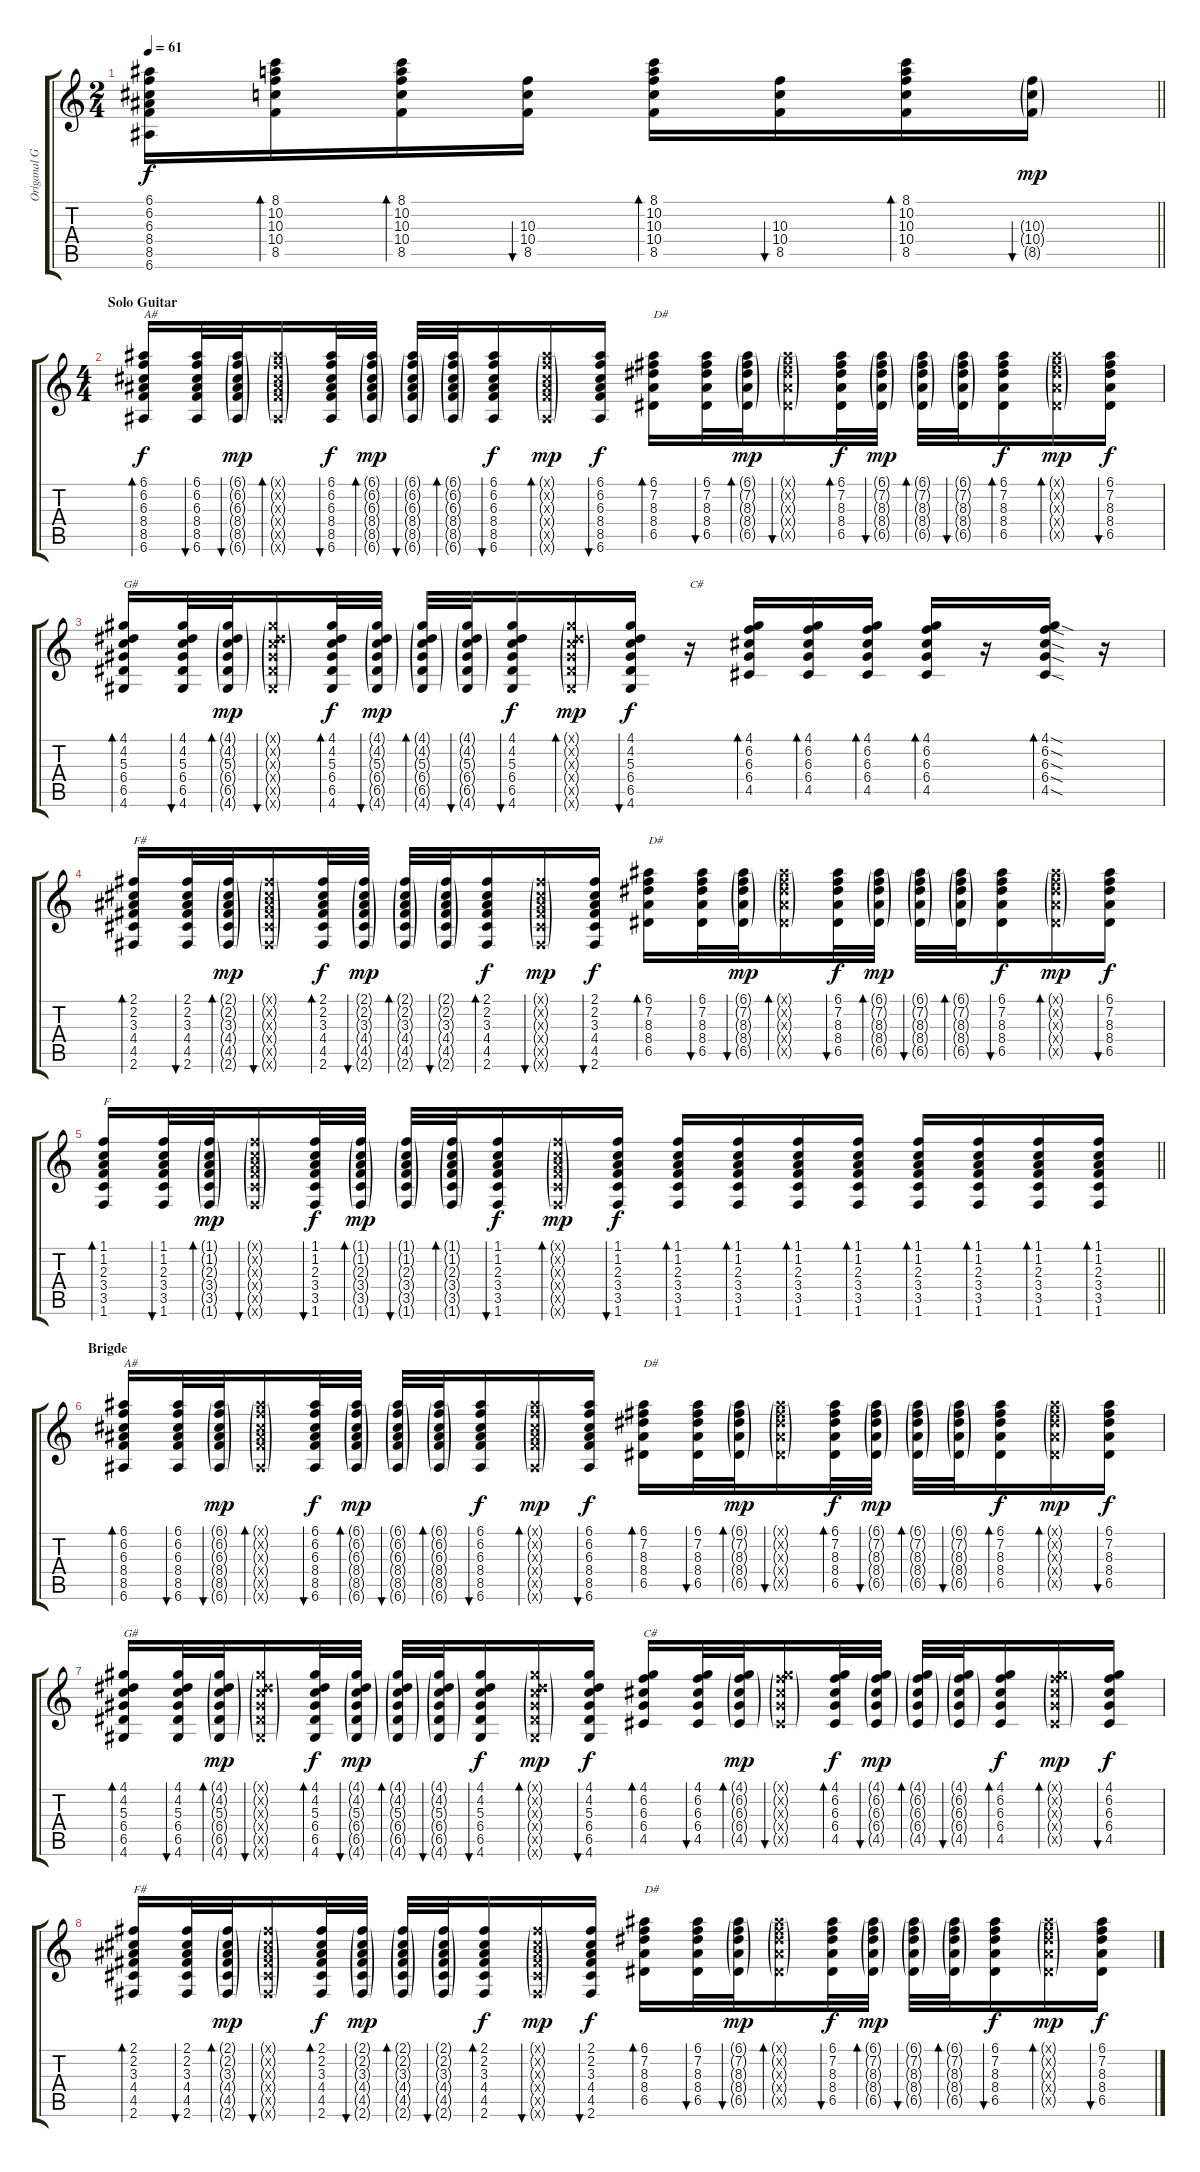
\track ("Origanal Guitar Tegar" "Origanal G") {instrument acousticguitarsteel}
\staff {score tabs}
\tuning (E4 B3 G3 D3 A2 E2) {hide}
\ts (2 4)
\tempo 61
\clef g2
\barLineRight lightlight
\ks c
(6.1{t} 6.2{t} 6.3{t} 8.4{t} 8.5{t} 6.6{t}).16{dy f} (8.1 10.2 10.3 10.4 8.5).16{bd 30} (8.1 10.2 10.3 10.4 8.5).16{bd 30} (10.3 10.4 8.5).16{bu 30} (8.1 10.2 10.3 10.4 8.5).16{bd 30} (10.3 10.4 8.5).16{bu 30} (8.1 10.2 10.3 10.4 8.5).16{bd 30} (10.3{g} 10.4{g} 8.5{g}).16{bu 30 dy mp} |
\ts (4 4)
\section ("" "Solo Guitar")
(6.1 6.2 6.3 8.4 8.5 6.6).16{bd 30 txt "A#" dy f} (6.1 6.2 6.3 8.4 8.5 6.6).32{bu 30} (6.1{g} 6.2{g} 6.3{g} 8.4{g} 8.5{g} 6.6{g}).32{bu 30 dy mp} (6.1{g x} 6.2{g x} 6.3{g x} 8.4{g x} 8.5{g x} 6.6{g x}).16{bd 30} (6.1 6.2 6.3 8.4 8.5 6.6).32{bu 30 dy f} (6.1{g} 6.2{g} 6.3{g} 8.4{g} 8.5{g} 6.6{g}).32{bd 30 dy mp} (6.1{g} 6.2{g} 6.3{g} 8.4{g} 8.5{g} 6.6{g}).32{bu 30} (6.1{g} 6.2{g} 6.3{g} 8.4{g} 8.5{g} 6.6{g}).32{bd 30} (6.1 6.2 6.3 8.4 8.5 6.6).16{bu 30 dy f} (6.1{g x} 6.2{g x} 6.3{g x} 8.4{g x} 8.5{g x} 6.6{g x}).16{bd 30 dy mp} (6.1 6.2 6.3 8.4 8.5 6.6).16{bu 30 dy f} (6.1 7.2 8.3 8.4 6.5).16{bd 30 txt "D#"} (6.1 7.2 8.3 8.4 6.5).32{bu 30} (6.1{g} 7.2{g} 8.3{g} 8.4{g} 6.5{g}).32{bd 30 dy mp} (6.1{g x} 7.2{g x} 8.3{g x} 8.4{g x} 6.5{g x}).16{bu 30} (6.1 7.2 8.3 8.4 6.5).32{bd 30 dy f} (6.1{g} 7.2{g} 8.3{g} 8.4{g} 6.5{g}).32{bu 30 dy mp} (6.1{g} 7.2{g} 8.3{g} 8.4{g} 6.5{g}).32{bd 30} (6.1{g} 7.2{g} 8.3{g} 8.4{g} 6.5{g}).32{bu 30} (6.1 7.2 8.3 8.4 6.5).16{bd 30 dy f} (6.1{g x} 7.2{g x} 8.3{g x} 8.4{g x} 6.5{g x}).16{bd 30 dy mp} (6.1 7.2 8.3 8.4 6.5).16{bu 30 dy f} |
(4.1 4.2 5.3 6.4 6.5 4.6).16{bd 30 txt "G#"} (4.1 4.2 5.3 6.4 6.5 4.6).32{bu 30} (4.1{g} 4.2{g} 5.3{g} 6.4{g} 6.5{g} 4.6{g}).32{bd 30 dy mp} (4.1{g x} 4.2{g x} 5.3{g x} 6.4{g x} 6.5{g x} 4.6{g x}).16{bu 30} (4.1 4.2 5.3 6.4 6.5 4.6).32{bd 30 dy f} (4.1{g} 4.2{g} 5.3{g} 6.4{g} 6.5{g} 4.6{g}).32{bu 30 dy mp} (4.1{g} 4.2{g} 5.3{g} 6.4{g} 6.5{g} 4.6{g}).32{bd 30} (4.1{g} 4.2{g} 5.3{g} 6.4{g} 6.5{g} 4.6{g}).32{bu 30} (4.1 4.2 5.3 6.4 6.5 4.6).16{bu 30 dy f} (4.1{g x} 4.2{g x} 5.3{g x} 6.4{g x} 6.5{g x} 4.6{g x}).16{bd 30 dy mp} (4.1 4.2 5.3 6.4 6.5 4.6).16{bu 30 dy f} r.16{txt "C#"} (4.1 6.2 6.3 6.4 4.5).16{bd 30} (4.1 6.2 6.3 6.4 4.5).16{bd 30} (4.1 6.2 6.3 6.4 4.5).16{bd 30} (4.1 6.2 6.3 6.4 4.5).16{bd 30} r.16 (4.1{sod} 6.2{sod} 6.3{sod} 6.4{sod} 4.5{sod}).16{bd 30} r.16 |
(2.1 2.2 3.3 4.4 4.5 2.6).16{bd 30 txt "F#"} (2.1 2.2 3.3 4.4 4.5 2.6).32{bu 30} (2.1{g} 2.2{g} 3.3{g} 4.4{g} 4.5{g} 2.6{g}).32{bd 30 dy mp} (2.1{g x} 2.2{g x} 3.3{g x} 4.4{g x} 4.5{g x} 2.6{g x}).16{bu 30} (2.1 2.2 3.3 4.4 4.5 2.6).32{bd 30 dy f} (2.1{g} 2.2{g} 3.3{g} 4.4{g} 4.5{g} 2.6{g}).32{bu 30 dy mp} (2.1{g} 2.2{g} 3.3{g} 4.4{g} 4.5{g} 2.6{g}).32{bd 30} (2.1{g} 2.2{g} 3.3{g} 4.4{g} 4.5{g} 2.6{g}).32{bu 30} (2.1 2.2 3.3 4.4 4.5 2.6).16{bd 30 dy f} (2.1{g x} 2.2{g x} 3.3{g x} 4.4{g x} 4.5{g x} 2.6{g x}).16{bu 30 dy mp} (2.1 2.2 3.3 4.4 4.5 2.6).16{bu 30 dy f} (6.1 7.2 8.3 8.4 6.5).16{bd 30 txt "D#"} (6.1 7.2 8.3 8.4 6.5).32{bu 30} (6.1{g} 7.2{g} 8.3{g} 8.4{g} 6.5{g}).32{bu 30 dy mp} (6.1{g x} 7.2{g x} 8.3{g x} 8.4{g x} 6.5{g x}).16{bd 30} (6.1 7.2 8.3 8.4 6.5).32{bu 30 dy f} (6.1{g} 7.2{g} 8.3{g} 8.4{g} 6.5{g}).32{bd 30 dy mp} (6.1{g} 7.2{g} 8.3{g} 8.4{g} 6.5{g}).32{bu 30} (6.1{g} 7.2{g} 8.3{g} 8.4{g} 6.5{g}).32{bd 30} (6.1 7.2 8.3 8.4 6.5).16{bu 30 dy f} (6.1{g x} 7.2{g x} 8.3{g x} 8.4{g x} 6.5{g x}).16{bd 30 dy mp} (6.1 7.2 8.3 8.4 6.5).16{bu 30 dy f} |
\barLineRight lightlight
(1.1 1.2 2.3 3.4 3.5 1.6).16{bd 30 txt "F"} (1.1 1.2 2.3 3.4 3.5 1.6).32{bu 30} (1.1{g} 1.2{g} 2.3{g} 3.4{g} 3.5{g} 1.6{g}).32{bd 30 dy mp} (1.1{g x} 1.2{g x} 2.3{g x} 3.4{g x} 3.5{g x} 1.6{g x}).16{bu 30} (1.1 1.2 2.3 3.4 3.5 1.6).32{bu 30 dy f} (1.1{g} 1.2{g} 2.3{g} 3.4{g} 3.5{g} 1.6{g}).32{bd 30 dy mp} (1.1{g} 1.2{g} 2.3{g} 3.4{g} 3.5{g} 1.6{g}).32{bu 30} (1.1{g} 1.2{g} 2.3{g} 3.4{g} 3.5{g} 1.6{g}).32{bd 30} (1.1 1.2 2.3 3.4 3.5 1.6).16{bu 30 dy f} (1.1{g x} 1.2{g x} 2.3{g x} 3.4{g x} 3.5{g x} 1.6{g x}).16{bd 30 dy mp} (1.1 1.2 2.3 3.4 3.5 1.6).16{bu 30 dy f} (1.1 1.2 2.3 3.4 3.5 1.6).16{bd 30} (1.1 1.2 2.3 3.4 3.5 1.6).16{bd 30} (1.1 1.2 2.3 3.4 3.5 1.6).16{bd 30} (1.1 1.2 2.3 3.4 3.5 1.6).16{bd 30} (1.1 1.2 2.3 3.4 3.5 1.6).16{bd 30} (1.1 1.2 2.3 3.4 3.5 1.6).16{bd 30} (1.1 1.2 2.3 3.4 3.5 1.6).16{bd 30} (1.1 1.2 2.3 3.4 3.5 1.6).16{bd 30} |
\section ("" "Brigde")
(6.1 6.2 6.3 8.4 8.5 6.6).16{bd 30 txt "A#"} (6.1 6.2 6.3 8.4 8.5 6.6).32{bu 30} (6.1{g} 6.2{g} 6.3{g} 8.4{g} 8.5{g} 6.6{g}).32{bu 30 dy mp} (6.1{g x} 6.2{g x} 6.3{g x} 8.4{g x} 8.5{g x} 6.6{g x}).16{bd 30} (6.1 6.2 6.3 8.4 8.5 6.6).32{bu 30 dy f} (6.1{g} 6.2{g} 6.3{g} 8.4{g} 8.5{g} 6.6{g}).32{bd 30 dy mp} (6.1{g} 6.2{g} 6.3{g} 8.4{g} 8.5{g} 6.6{g}).32{bu 30} (6.1{g} 6.2{g} 6.3{g} 8.4{g} 8.5{g} 6.6{g}).32{bd 30} (6.1 6.2 6.3 8.4 8.5 6.6).16{bu 30 dy f} (6.1{g x} 6.2{g x} 6.3{g x} 8.4{g x} 8.5{g x} 6.6{g x}).16{bd 30 dy mp} (6.1 6.2 6.3 8.4 8.5 6.6).16{bu 30 dy f} (6.1 7.2 8.3 8.4 6.5).16{bd 30 txt "D#"} (6.1 7.2 8.3 8.4 6.5).32{bu 30} (6.1{g} 7.2{g} 8.3{g} 8.4{g} 6.5{g}).32{bd 30 dy mp} (6.1{g x} 7.2{g x} 8.3{g x} 8.4{g x} 6.5{g x}).16{bu 30} (6.1 7.2 8.3 8.4 6.5).32{bd 30 dy f} (6.1{g} 7.2{g} 8.3{g} 8.4{g} 6.5{g}).32{bu 30 dy mp} (6.1{g} 7.2{g} 8.3{g} 8.4{g} 6.5{g}).32{bd 30} (6.1{g} 7.2{g} 8.3{g} 8.4{g} 6.5{g}).32{bu 30} (6.1 7.2 8.3 8.4 6.5).16{bd 30 dy f} (6.1{g x} 7.2{g x} 8.3{g x} 8.4{g x} 6.5{g x}).16{bd 30 dy mp} (6.1 7.2 8.3 8.4 6.5).16{bu 30 dy f} |
(4.1 4.2 5.3 6.4 6.5 4.6).16{bd 30 txt "G#"} (4.1 4.2 5.3 6.4 6.5 4.6).32{bu 30} (4.1{g} 4.2{g} 5.3{g} 6.4{g} 6.5{g} 4.6{g}).32{bd 30 dy mp} (4.1{g x} 4.2{g x} 5.3{g x} 6.4{g x} 6.5{g x} 4.6{g x}).16{bu 30} (4.1 4.2 5.3 6.4 6.5 4.6).32{bd 30 dy f} (4.1{g} 4.2{g} 5.3{g} 6.4{g} 6.5{g} 4.6{g}).32{bu 30 dy mp} (4.1{g} 4.2{g} 5.3{g} 6.4{g} 6.5{g} 4.6{g}).32{bd 30} (4.1{g} 4.2{g} 5.3{g} 6.4{g} 6.5{g} 4.6{g}).32{bu 30} (4.1 4.2 5.3 6.4 6.5 4.6).16{bu 30 dy f} (4.1{g x} 4.2{g x} 5.3{g x} 6.4{g x} 6.5{g x} 4.6{g x}).16{bd 30 dy mp} (4.1 4.2 5.3 6.4 6.5 4.6).16{bu 30 dy f} (4.1 6.2 6.3 6.4 4.5).16{bd 30 txt "C#"} (4.1 6.2 6.3 6.4 4.5).32{bu 30} (4.1{g} 6.2{g} 6.3{g} 6.4{g} 4.5{g}).32{bd 30 dy mp} (4.1{g x} 6.2{g x} 6.3{g x} 6.4{g x} 4.5{g x}).16{bu 30} (4.1 6.2 6.3 6.4 4.5).32{bd 30 dy f} (4.1{g} 6.2{g} 6.3{g} 6.4{g} 4.5{g}).32{bu 30 dy mp} (4.1{g} 6.2{g} 6.3{g} 6.4{g} 4.5{g}).32{bd 30} (4.1{g} 6.2{g} 6.3{g} 6.4{g} 4.5{g}).32{bu 30} (4.1 6.2 6.3 6.4 4.5).16{bd 30 dy f} (4.1{g x} 6.2{g x} 6.3{g x} 6.4{g x} 4.5{g x}).16{bd 30 dy mp} (4.1 6.2 6.3 6.4 4.5).16{bu 30 dy f} |
(2.1 2.2 3.3 4.4 4.5 2.6).16{bd 30 txt "F#"} (2.1 2.2 3.3 4.4 4.5 2.6).32{bu 30} (2.1{g} 2.2{g} 3.3{g} 4.4{g} 4.5{g} 2.6{g}).32{bd 30 dy mp} (2.1{g x} 2.2{g x} 3.3{g x} 4.4{g x} 4.5{g x} 2.6{g x}).16{bu 30} (2.1 2.2 3.3 4.4 4.5 2.6).32{bd 30 dy f} (2.1{g} 2.2{g} 3.3{g} 4.4{g} 4.5{g} 2.6{g}).32{bu 30 dy mp} (2.1{g} 2.2{g} 3.3{g} 4.4{g} 4.5{g} 2.6{g}).32{bd 30} (2.1{g} 2.2{g} 3.3{g} 4.4{g} 4.5{g} 2.6{g}).32{bu 30} (2.1 2.2 3.3 4.4 4.5 2.6).16{bd 30 dy f} (2.1{g x} 2.2{g x} 3.3{g x} 4.4{g x} 4.5{g x} 2.6{g x}).16{bu 30 dy mp} (2.1 2.2 3.3 4.4 4.5 2.6).16{bu 30 dy f} (6.1 7.2 8.3 8.4 6.5).16{bd 30 txt "D#"} (6.1 7.2 8.3 8.4 6.5).32{bu 30} (6.1{g} 7.2{g} 8.3{g} 8.4{g} 6.5{g}).32{bu 30 dy mp} (6.1{g x} 7.2{g x} 8.3{g x} 8.4{g x} 6.5{g x}).16{bd 30} (6.1 7.2 8.3 8.4 6.5).32{bu 30 dy f} (6.1{g} 7.2{g} 8.3{g} 8.4{g} 6.5{g}).32{bd 30 dy mp} (6.1{g} 7.2{g} 8.3{g} 8.4{g} 6.5{g}).32{bu 30} (6.1{g} 7.2{g} 8.3{g} 8.4{g} 6.5{g}).32{bd 30} (6.1 7.2 8.3 8.4 6.5).16{bu 30 dy f} (6.1{g x} 7.2{g x} 8.3{g x} 8.4{g x} 6.5{g x}).16{bd 30 dy mp} (6.1 7.2 8.3 8.4 6.5).16{bu 30 dy f}
